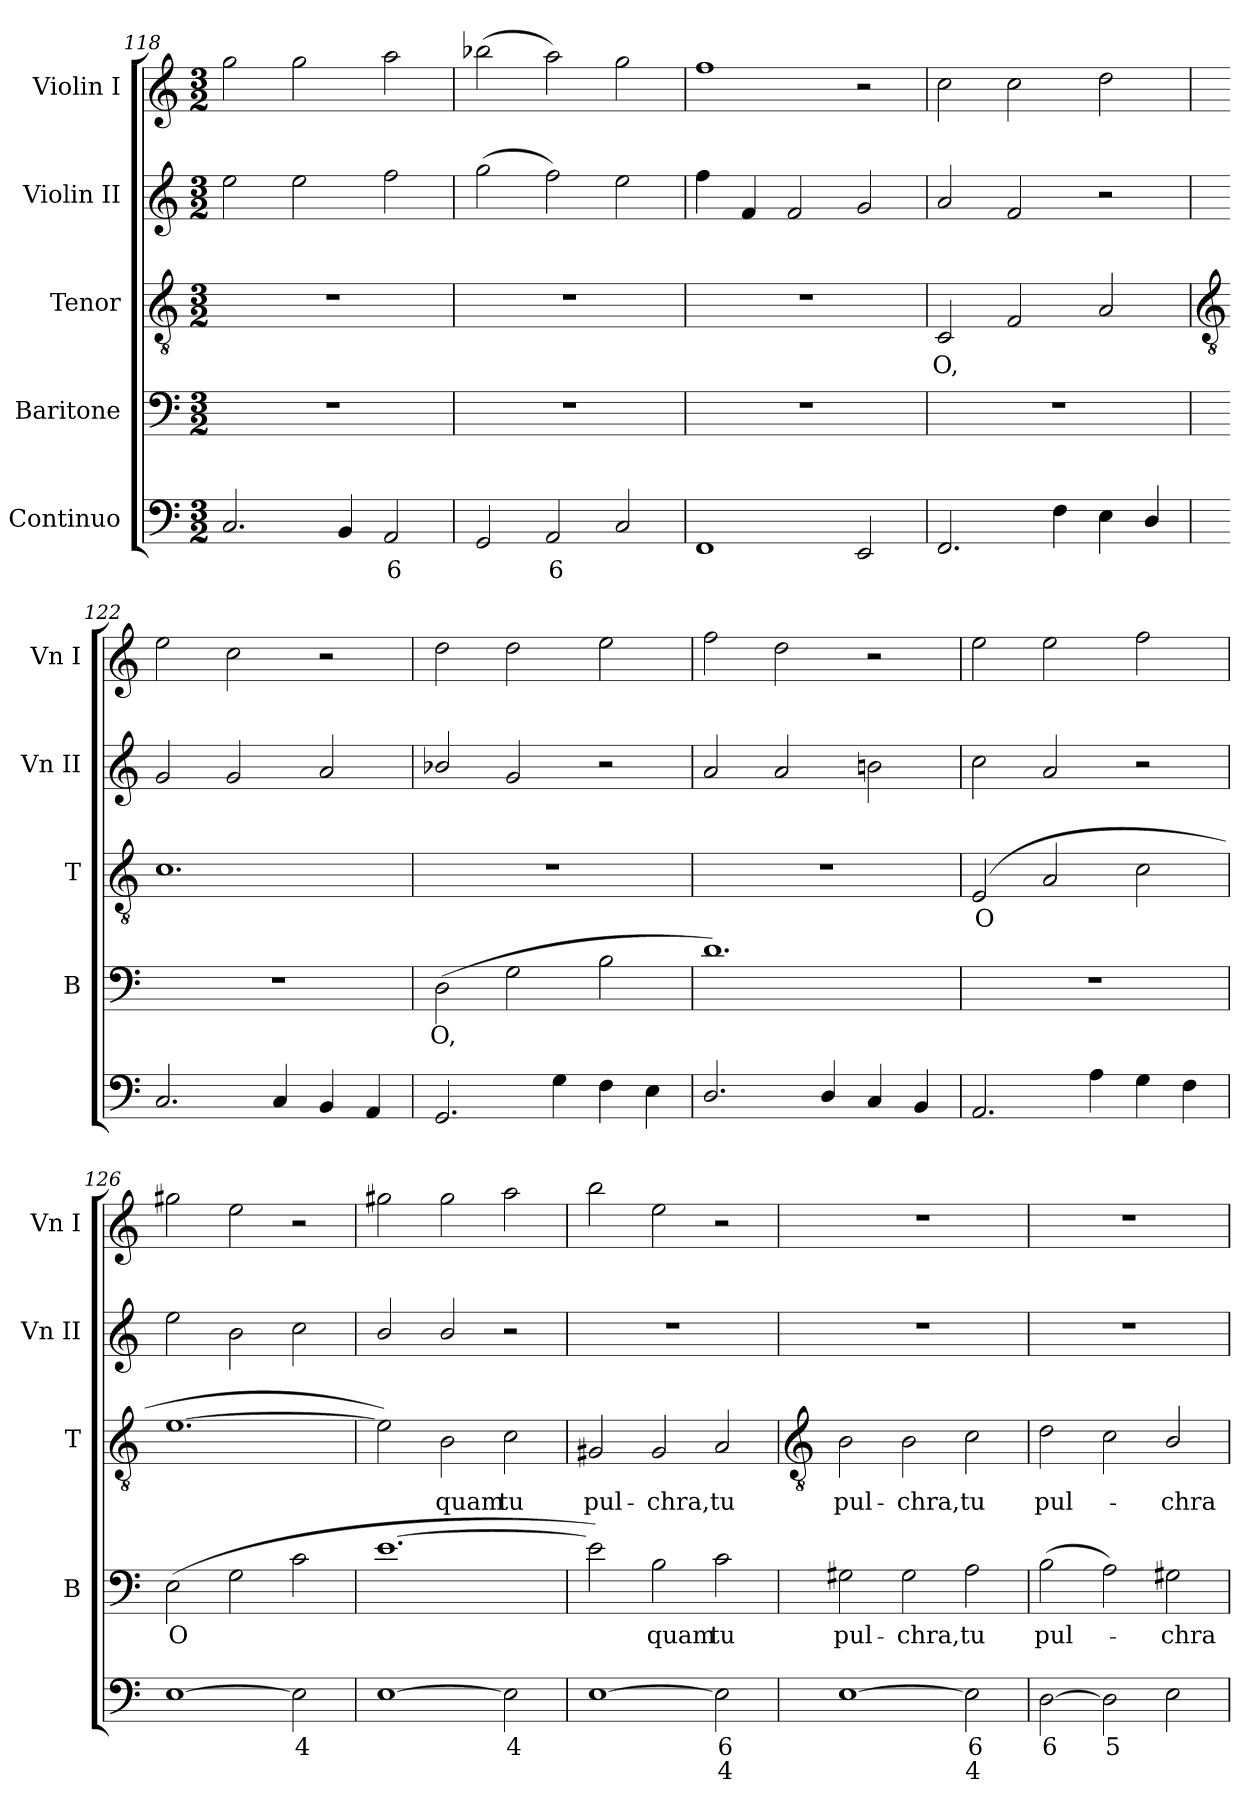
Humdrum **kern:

**kern	**text	**text	**kern	**text	**kern	**text	**kern	**kern
*part5	*part5	*part5	*part4	*part4	*part3	*part3	*part2	*part1
*staff5	*staff5	*staff5	*staff4	*staff4	*staff3	*staff3	*staff2	*staff1
*I"Continuo	*	*	*I"Baritone	*	*I"Tenor	*	*I"Violin II	*I"Violin I
*	*	*	*I'B	*	*I'T	*	*I'Vn II	*I'Vn I
*clefF4	*	*	*clefF4	*	*clefGv2	*	*clefG2	*clefG2
*k[]	*	*	*k[]	*	*k[]	*	*k[]	*k[]
*C:	*	*	*C:	*	*C:	*	*C:	*C:
*M3/2	*	*	*M3/2	*	*M3/2	*	*M3/2	*M3/2
=118	=118	=118	=118	=118	=118	=118	=118	=118
!	!	!	!LO:N:vis=1	!	!LO:N:vis=1	!	!	!
2.C	.	.	1.r	.	1.r	.	2ee	2gg
.	.	.	.	.	.	.	2ee	2gg
4BB	.	.	.	.	.	.	.	.
!	!LO:LY:b	!	!	!	!	!	!	!
2AA	6	.	.	.	.	.	2ff	2aa
=119	=119	=119	=119	=119	=119	=119	=119	=119
!	!	!	!LO:N:vis=1	!	!LO:N:vis=1	!	!	!
2GG	.	.	1.r	.	1.r	.	(>2gg	(>2bb-X
!	!LO:LY:b	!	!	!	!	!	!	!
2AA	6	.	.	.	.	.	2ff)	2aa)
2C	.	.	.	.	.	.	2ee	2gg
=120	=120	=120	=120	=120	=120	=120	=120	=120
!	!	!	!LO:N:vis=1	!	!LO:N:vis=1	!	!	!
1FF	.	.	1.r	.	1.r	.	4ff	1ff
.	.	.	.	.	.	.	4f	.
.	.	.	.	.	.	.	2f	.
2EE	.	.	.	.	.	.	2g	2r
=121	=121	=121	=121	=121	=121	=121	=121	=121
!	!	!	!LO:N:vis=1	!	!	!LO:LY:b	!	!
2.FF	.	.	1.r	.	2C	O,	2a	2cc
.	.	.	.	.	2F	.	2f	2cc
4F	.	.	.	.	.	.	.	.
4E	.	.	.	.	2A	.	2r	2dd
4D/	.	.	.	.	.	.	.	.
!!LO:LB:g=z
=122	=122	=122	=122	=122	=122	=122	=122	=122
*	*	*	*	*	*clefGv2	*	*	*
!	!	!	!LO:N:vis=1	!	!	!	!	!
2.C	.	.	1.r	.	1.c	.	2g	2ee
.	.	.	.	.	.	.	2g	2cc
4C	.	.	.	.	.	.	.	.
4BB	.	.	.	.	.	.	2a	2r
4AA	.	.	.	.	.	.	.	.
=123	=123	=123	=123	=123	=123	=123	=123	=123
!	!	!	!	!LO:LY:b	!LO:N:vis=1	!	!	!
2.GG	.	.	(>2D	O,	1.r	.	2b-X/	2dd
.	.	.	2G	.	.	.	2g	2dd
4G	.	.	.	.	.	.	.	.
4F	.	.	2B	.	.	.	2r	2ee
4E	.	.	.	.	.	.	.	.
=124	=124	=124	=124	=124	=124	=124	=124	=124
!	!	!	!	!	!LO:N:vis=1	!	!	!
2.D/	.	.	1.d)	.	1.r	.	2a	2ff
.	.	.	.	.	.	.	2a	2dd
4D/	.	.	.	.	.	.	.	.
4C	.	.	.	.	.	.	2bn	2r
4BB	.	.	.	.	.	.	.	.
=125	=125	=125	=125	=125	=125	=125	=125	=125
!	!	!	!LO:N:vis=1	!	!	!LO:LY:b	!	!
2.AA	.	.	1.r	.	(<2E	O	2cc	2ee
.	.	.	.	.	2A	.	2a	2ee
4A	.	.	.	.	.	.	.	.
4G	.	.	.	.	2c	.	2r	2ff
4F	.	.	.	.	.	.	.	.
=126	=126	=126	=126	=126	=126	=126	=126	=126
!	!	!	!	!LO:LY:b	!	!	!	!
[1E	.	.	(>2E	O	[1.e	.	2ee	2gg#X
.	.	.	2G	.	.	.	2b	2ee
!	!LO:LY:b	!	!	!	!	!	!	!
2E]	4	.	2c	.	.	.	2cc	2r
=127	=127	=127	=127	=127	=127	=127	=127	=127
[1E	.	.	[1.e	.	2e])	.	2b/	2gg#X
!	!	!	!	!	!	!LO:LY:b	!	!
.	.	.	.	.	2B	quam	2b/	2gg#
!	!LO:LY:b	!	!	!	!	!LO:LY:b	!	!
2E]	4	.	.	.	2c	tu	2r	2aa
=128	=128	=128	=128	=128	=128	=128	=128	=128
!	!	!	!	!	!	!LO:LY:b	!LO:N:vis=1	!
[1E	.	.	2e])	.	2G#X	pul-	1.r	2bb
!	!	!	!	!LO:LY:b	!	!LO:LY:b	!	!
.	.	.	2B	quam	2G#	-chra,	.	2ee
!	!LO:LY:b	!LO:LY:b	!	!LO:LY:b	!	!LO:LY:b	!	!
2E]	6	4	2c	tu	2A	tu	.	2r
!!LO:LB:g=z
=129	=129	=129	=129	=129	=129	=129	=129	=129
*	*	*	*	*	*clefGv2	*	*	*
!	!	!	!	!LO:LY:b	!	!LO:LY:b	!LO:N:vis=1	!LO:N:vis=1
[1E	.	.	2G#X	pul-	2B	pul-	1.r	1.r
!	!	!	!	!LO:LY:b	!	!LO:LY:b	!	!
.	.	.	2G#	-chra,	2B	-chra,	.	.
!	!LO:LY:b	!LO:LY:b	!	!LO:LY:b	!	!LO:LY:b	!	!
2E]	6	4	2A	tu	2c	tu	.	.
=130	=130	=130	=130	=130	=130	=130	=130	=130
!	!LO:LY:b	!	!	!LO:LY:b	!	!LO:LY:b	!LO:N:vis=1	!LO:N:vis=1
[2D	6	.	(>2B	pul-	2d	pul-	1.r	1.r
!	!LO:LY:b	!	!	!	!	!	!	!
2D]	5	.	2A)	.	2c	.	.	.
!	!	!	!	!LO:LY:b	!	!LO:LY:b	!	!
2E	.	.	2G#X	chra	2B/	chra	.	.
=	=	=	=	=	=	=	=	=
*-	*-	*-	*-	*-	*-	*-	*-	*-
